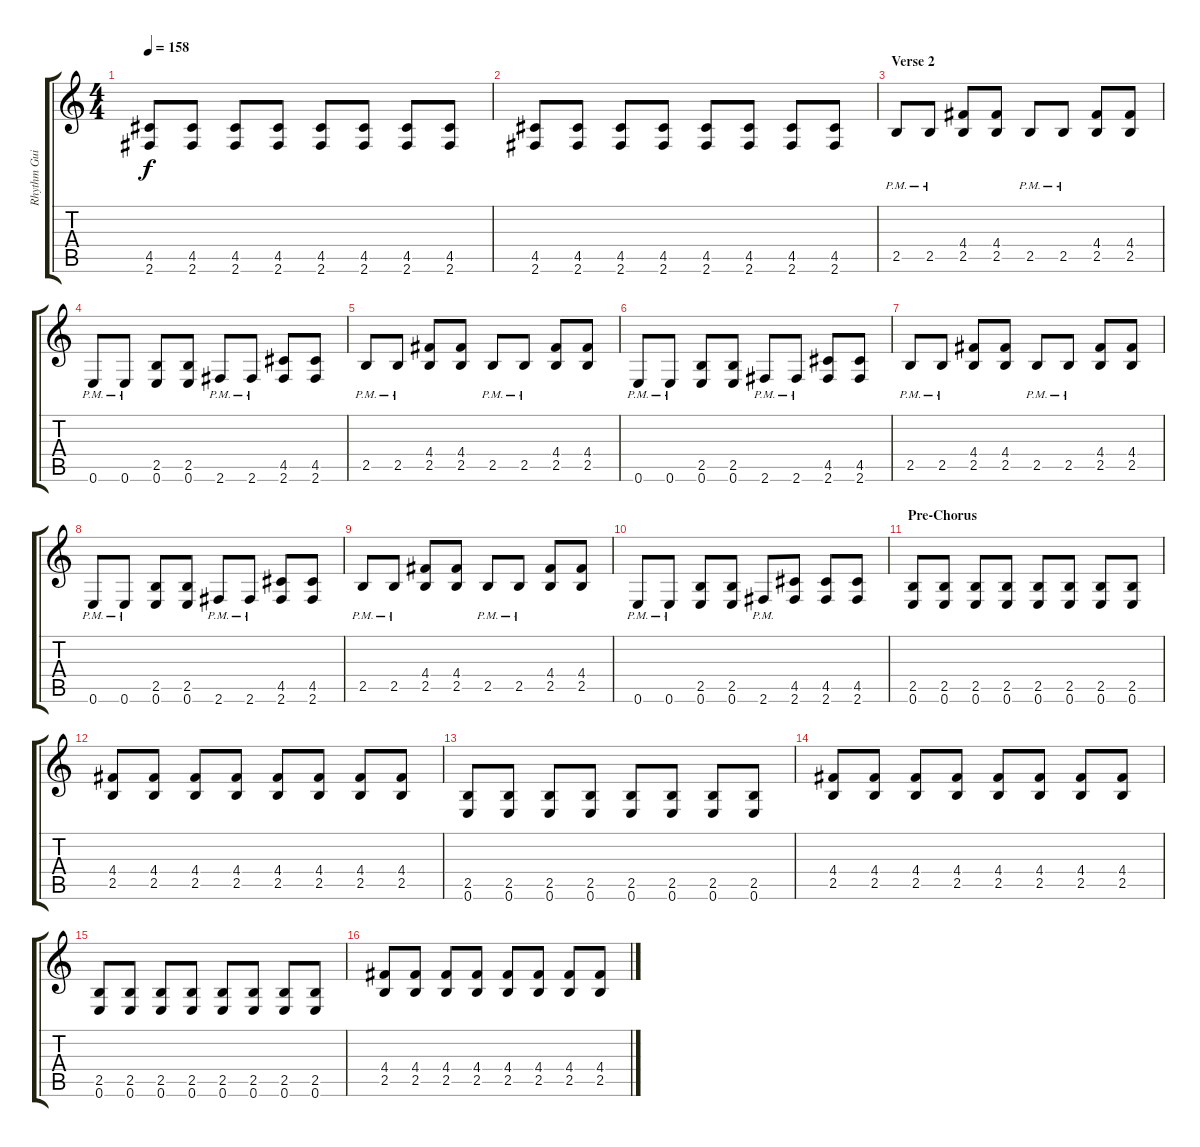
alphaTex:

\track ("Rhythm Guitar 1" "Rhythm Gui") {instrument distortionguitar}
\staff {score tabs}
\tuning (E4 B3 G3 D3 A2 E2) {hide}
\ts (4 4)
\tempo 158
\clef g2
\ks c
(4.5 2.6).8{dy f} (4.5 2.6).8 (4.5 2.6).8 (4.5 2.6).8 (4.5 2.6).8 (4.5 2.6).8 (4.5 2.6).8 (4.5 2.6).8 |
(4.5 2.6).8 (4.5 2.6).8 (4.5 2.6).8 (4.5 2.6).8 (4.5 2.6).8 (4.5 2.6).8 (4.5 2.6).8 (4.5 2.6).8 |
\section ("" "Verse 2")
2.5{pm}.8 2.5{pm}.8 (4.4 2.5).8 (4.4 2.5).8 2.5{pm}.8 2.5{pm}.8 (4.4 2.5).8 (4.4 2.5).8 |
0.6{pm}.8 0.6{pm}.8 (2.5 0.6).8 (2.5 0.6).8 2.6{pm}.8 2.6{pm}.8 (4.5 2.6).8 (4.5 2.6).8 |
2.5{pm}.8 2.5{pm}.8 (4.4 2.5).8 (4.4 2.5).8 2.5{pm}.8 2.5{pm}.8 (4.4 2.5).8 (4.4 2.5).8 |
0.6{pm}.8 0.6{pm}.8 (2.5 0.6).8 (2.5 0.6).8 2.6{pm}.8 2.6{pm}.8 (4.5 2.6).8 (4.5 2.6).8 |
2.5{pm}.8 2.5{pm}.8 (4.4 2.5).8 (4.4 2.5).8 2.5{pm}.8 2.5{pm}.8 (4.4 2.5).8 (4.4 2.5).8 |
0.6{pm}.8 0.6{pm}.8 (2.5 0.6).8 (2.5 0.6).8 2.6{pm}.8 2.6{pm}.8 (4.5 2.6).8 (4.5 2.6).8 |
2.5{pm}.8 2.5{pm}.8 (4.4 2.5).8 (4.4 2.5).8 2.5{pm}.8 2.5{pm}.8 (4.4 2.5).8 (4.4 2.5).8 |
0.6{pm}.8 0.6{pm}.8 (2.5 0.6).8 (2.5 0.6).8 2.6{pm}.8 (4.5 2.6).8 (4.5 2.6).8 (4.5 2.6).8 |
\section ("" "Pre-Chorus")
(2.5 0.6).8 (2.5 0.6).8 (2.5 0.6).8 (2.5 0.6).8 (2.5 0.6).8 (2.5 0.6).8 (2.5 0.6).8 (2.5 0.6).8 |
(4.4 2.5).8 (4.4 2.5).8 (4.4 2.5).8 (4.4 2.5).8 (4.4 2.5).8 (4.4 2.5).8 (4.4 2.5).8 (4.4 2.5).8 |
(2.5 0.6).8 (2.5 0.6).8 (2.5 0.6).8 (2.5 0.6).8 (2.5 0.6).8 (2.5 0.6).8 (2.5 0.6).8 (2.5 0.6).8 |
(4.4 2.5).8 (4.4 2.5).8 (4.4 2.5).8 (4.4 2.5).8 (4.4 2.5).8 (4.4 2.5).8 (4.4 2.5).8 (4.4 2.5).8 |
(2.5 0.6).8 (2.5 0.6).8 (2.5 0.6).8 (2.5 0.6).8 (2.5 0.6).8 (2.5 0.6).8 (2.5 0.6).8 (2.5 0.6).8 |
(4.4 2.5).8 (4.4 2.5).8 (4.4 2.5).8 (4.4 2.5).8 (4.4 2.5).8 (4.4 2.5).8 (4.4 2.5).8 (4.4 2.5).8
